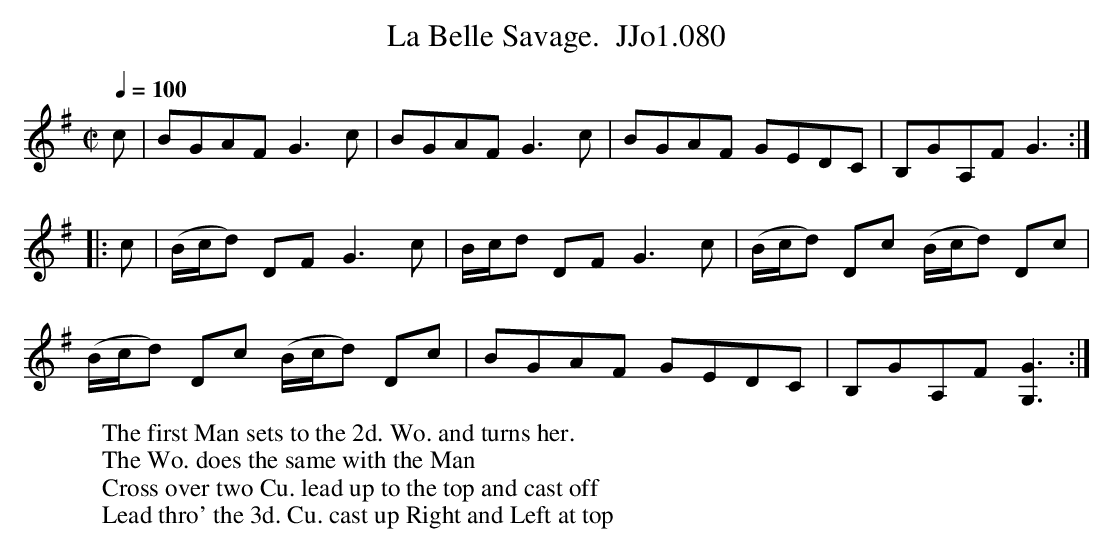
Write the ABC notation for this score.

X:1
T:La Belle Savage.  JJo1.080
M:C|
L:1/8
Q:1/4=100
K:G
c | BGAF G3c | BGAF G3c | BGAF GEDC | B,GA,F G3 :|
|: c |(B/c/d) DF G3c | B/c/d DF G3c | (B/c/d) Dc (B/c/d) Dc |
(B/c/d) Dc (B/c/d) Dc |BGAF GEDC | B,GA,F [G3G,3] :|
W:The first Man sets to the 2d. Wo. and turns her.
W:The Wo. does the same with the Man
W:Cross over two Cu. lead up to the top and cast off
W:Lead thro' the 3d. Cu. cast up Right and Left at top
